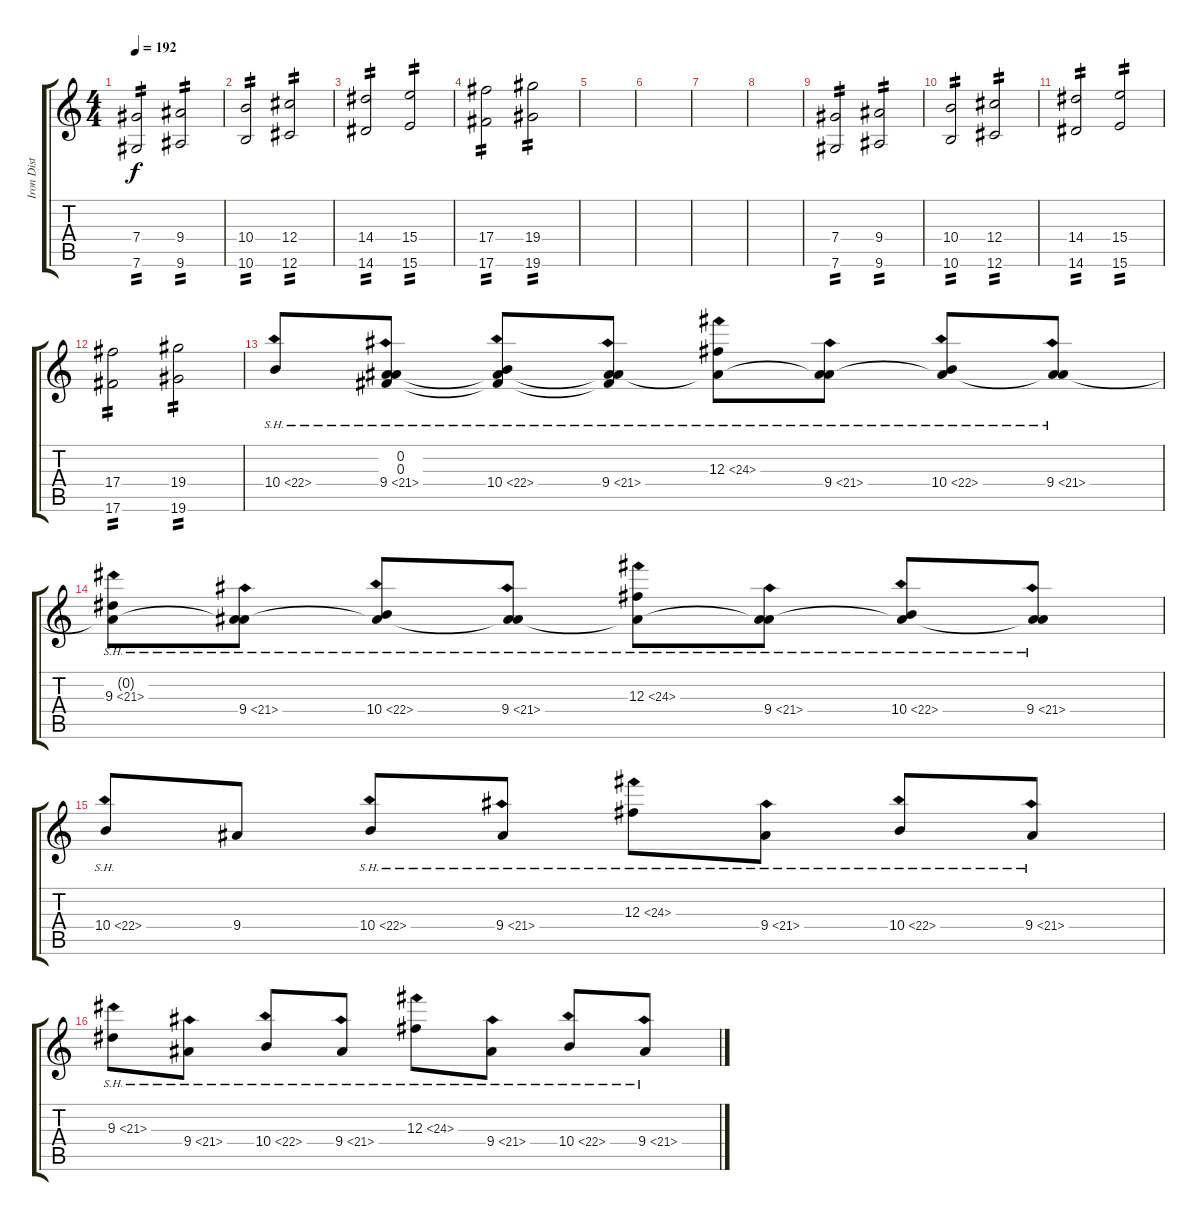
\track ("Iron Dist" "Iron Dist") {instrument overdrivenguitar}
\staff {score tabs}
\tuning (Eb4 Bb3 Gb3 Db3 Ab2 Db2) {hide}
\ts (4 4)
\tempo 192
\clef g2
\ks c
(7.4 7.6).2{tp 2 dy f} (9.4 9.6).2{tp 2} |
(10.4 10.6).2{tp 2} (12.4 12.6).2{tp 2} |
(14.4 14.6).2{tp 2} (15.4 15.6).2{tp 2} |
(17.4 17.6).2{tp 2} (19.4 19.6).2{tp 2} |
|
|
|
|
(7.4 7.6).2{tp 2} (9.4 9.6).2{tp 2} |
(10.4 10.6).2{tp 2} (12.4 12.6).2{tp 2} |
(14.4 14.6).2{tp 2} (15.4 15.6).2{tp 2} |
(17.4 17.6).2{tp 2} (19.4 19.6).2{tp 2} |
10.4{sh 12}.8 (0.2 0.3 9.4{sh 12}).8 (0.2{t} 0.3{t} 10.4{sh 12}).8 (0.2{t} 0.3{t} 9.4{sh 12}).8 (0.2{t} 12.3{sh 12}).8 (0.2{t} 9.4{sh 12}).8 (0.2{t} 10.4{sh 12}).8 (0.2{t} 9.4{sh 12}).8 |
(0.2{t} 9.3{sh 12}).8 (0.2{t} 9.4{sh 12}).8 (0.2{t} 10.4{sh 12}).8 (0.2{t} 9.4{sh 12}).8 (0.2{t} 12.3{sh 12}).8 (0.2{t} 9.4{sh 12}).8 (0.2{t} 10.4{sh 12}).8 (0.2{t} 9.4{sh 12}).8 |
10.4{sh 12}.8 9.4.8 10.4{sh 12}.8 9.4{sh 12}.8 12.3{sh 12}.8 9.4{sh 12}.8 10.4{sh 12}.8 9.4{sh 12}.8 |
9.3{sh 12}.8 9.4{sh 12}.8 10.4{sh 12}.8 9.4{sh 12}.8 12.3{sh 12}.8 9.4{sh 12}.8 10.4{sh 12}.8 9.4{sh 12}.8
